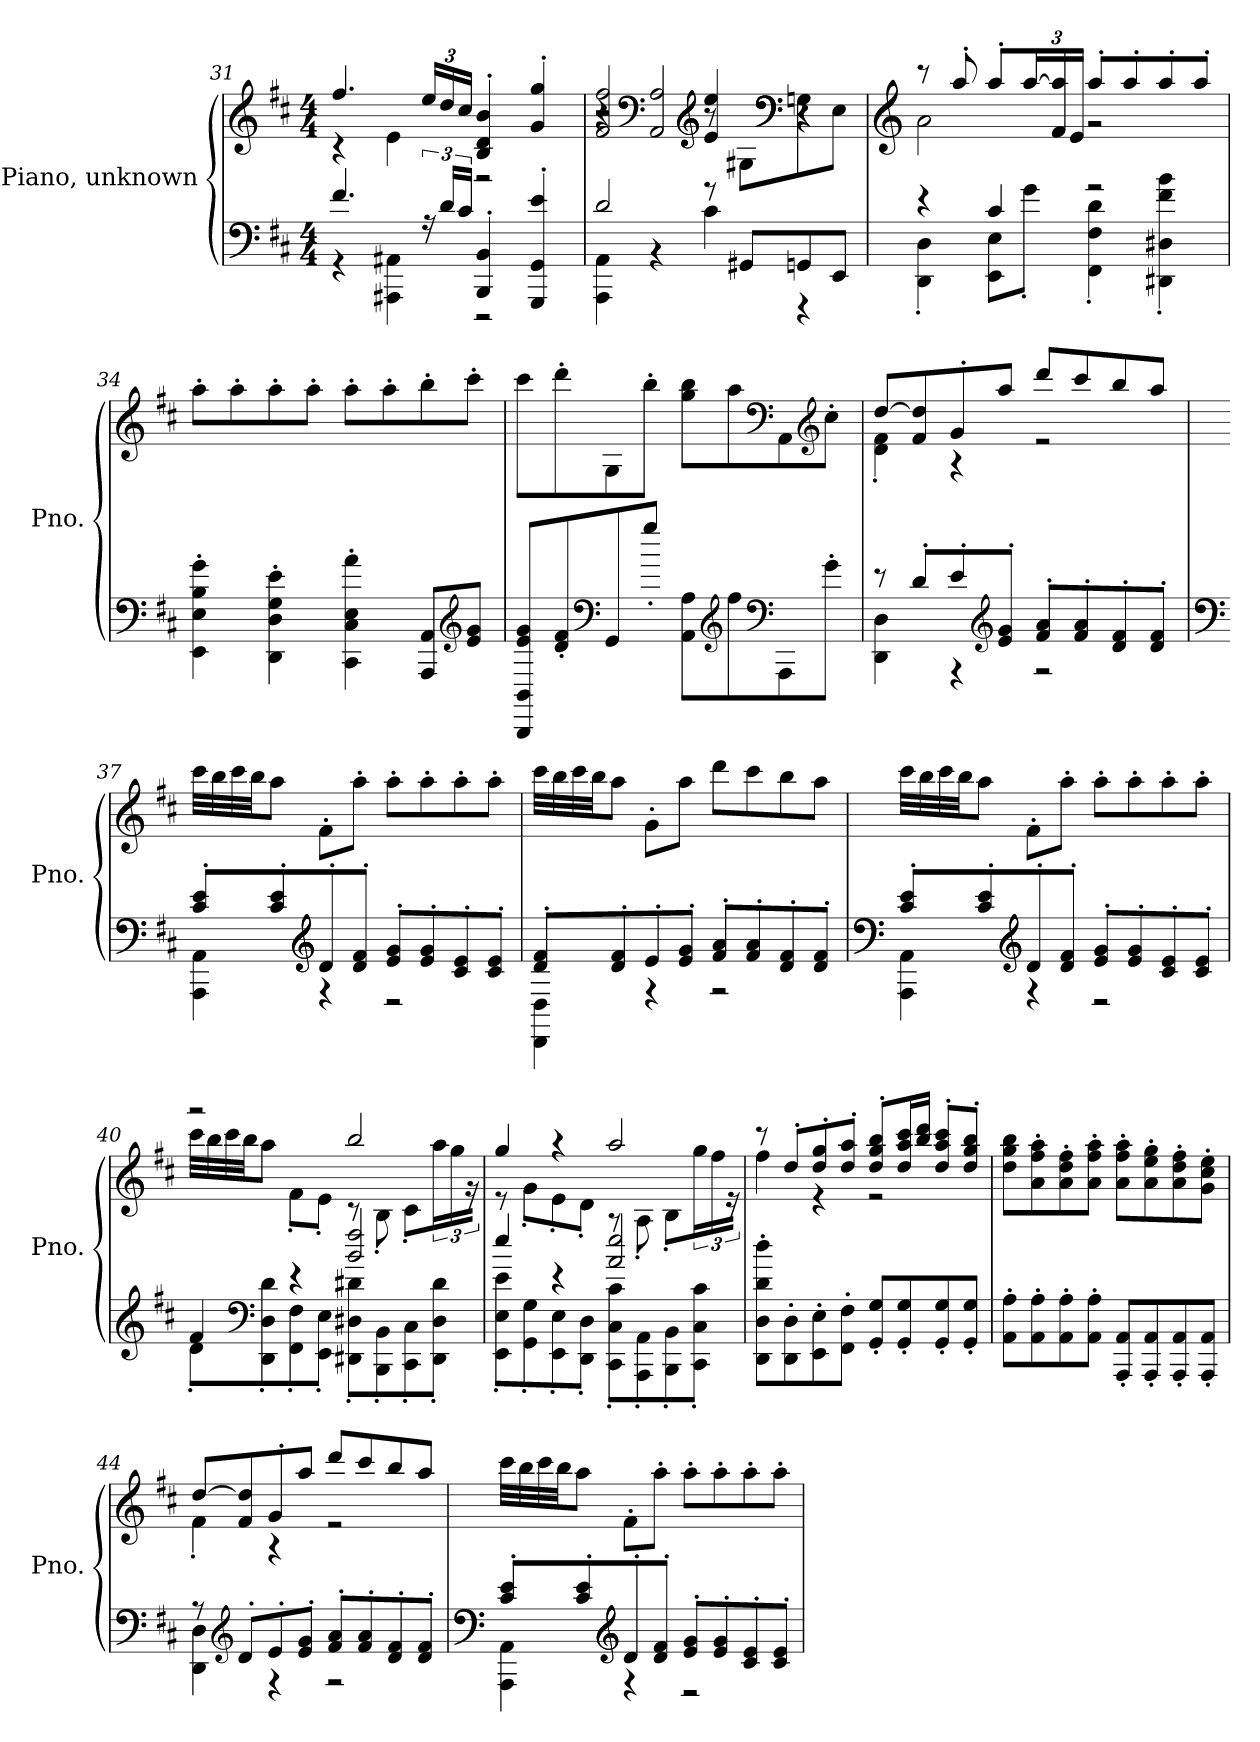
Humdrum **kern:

**kern	**kern
*part1	*part1
*staff2	*staff1
*I"Piano, unknown	*
*I'Pno.	*
*clefF4	*clefG2
*k[f#c#]	*k[f#c#]
*M4/4	*M4/4
=31	=31
*^	*^
4.f#/	4r	4.ff#/	4r
.	4AAA#X\ 4AA#X\	.	4e\
*	*	*Xbrackettup	*
24r	.	24ee/LL	.
24d/LL	.	24dd/	.
24c#/JJ	.	24cc#/JJ	.
4BBB/' 4BB/'	2r	4B/' 4d/' 4b/'	2r
4GGG/' 4GG/' 4e/'	.	4g/' 4gg/'	.
!!LO:LB:g=z
=32	=32	=32	=32
*	*	*	*^
2d/	4AAA\ 4AA\	2f#/ 2ff#/	2r	4r
*	*	*clefF4	*	*
.	4r	.	.	2AA/ 2A/
*	*	*clefG2	*	*
8r	4c#\	4e/ 4ee/	8r	.
8GG#X/L	.	.	8G#X\L	.
*	*	*clefF4	*	*
8GGn/	4r	4r	8Gn\	4r
8EE/J	.	.	8E\J	.
*	*	*v	*v	*v
=33	=33	=33
*	*	*clefG2
*	*	*^
4r	4DD\' 4D\'	8r	2a\
.	.	8aa'/	.
4c#/	8EE\ 8E\L	8aa'/L	.
.	8g'\J	[24aa/L	.
.	.	24f#/ 24aa/]	.
.	.	24e/JJ	.
2r	4FF#\' 4F#\' 4d\'	8aa'/L	2r
.	.	8aa'/	.
.	4DD#X\' 4D#X\' 4f#\' 4b\'	8aa'/	.
.	.	8aa'/J	.
*v	*v	*	*
*	*v	*v
=34	=34
4EE\' 4E\' 4B\' 4g\'	8aa'\L
.	8aa'\
4DD\' 4D\' 4G\' 4e\'	8aa'\
.	8aa'\J
4CC#\' 4C#\' 4E\' 4a\'	8aa'\L
.	8aa'\
8AAA/ 8AA/L	8bb'\
*clefG2	*
8e/ 8g/J	8ccc#'\J
!!LO:LB:g=z
=35	=35
8BBB/ 8BB/ 8e/ 8g/L	8ccc#\L
8d/' 8f#/'	8ddd'\
*clefF4	*
8GG/	8G\
8gg'/J	8bb'\J
8AA\ 8A\L	8gg\ 8bb\L
*clefG2	*
8ff#\	8aa\
*clefF4	*clefF4
8AAA\	8AA\
*	*clefG2
8g'\J	8cc#'\J
=36	=36
*^	*^
8r	4DD\ 4D\	[8dd/L	4d\' 4f#\'
8d'/L	.	8f#/ 8dd/]	.
8e'/	4r	8g'/	4r
*clefG2	*	*	*
8e/' 8g/'J	.	8aa/J	.
8f#/' 8a/'L	2r	8ddd/L	2r
8f#/' 8a/'	.	8ccc#/	.
8d/' 8f#/'	.	8bb/	.
8d/' 8f#/'J	.	8aa/J	.
*	*	*v	*v
!!LO:LB:g=z
=37	=37	=37
*clefF4	*	*
8c#/' 8e/'L	4AAA\ 4AA\	32ccc#\LLL
.	.	32bb\
.	.	32ccc#\
.	.	32bb\JJ
8c#/' 8e/'	.	8aa\J
*clefG2	*	*
8d'/	4r	8f#'\L
8d/' 8f#/'J	.	8aa'\J
8e/' 8g/'L	2r	8aa'\L
8e/' 8g/'	.	8aa'\
8c#/' 8e/'	.	8aa'\
8c#/' 8e/'J	.	8aa'\J
=38	=38	=38
8d/' 8f#/'L	4DD\ 4D\	32ccc#\LLL
.	.	32bb\
.	.	32ccc#\
.	.	32bb\JJ
8d/' 8f#/'	.	8aa\J
8e'/	4r	8g'\L
8e/' 8g/'J	.	8aa\J
8f#/' 8a/'L	2r	8ddd\L
8f#/' 8a/'	.	8ccc#\
8d/' 8f#/'	.	8bb\
8d/' 8f#/'J	.	8aa\J
!!LO:LB:g=z
=39	=39	=39
*clefF4	*	*
8c#/' 8e/'L	4AAA\ 4AA\	32ccc#\LLL
.	.	32bb\
.	.	32ccc#\
.	.	32bb\JJ
8c#/' 8e/'	.	8aa\J
*clefG2	*	*
8d'/	4r	8f#'\L
8d/' 8f#/'J	.	8aa'\J
8e/' 8g/'L	2r	8aa'\L
8e/' 8g/'	.	8aa'\
8c#/' 8e/'	.	8aa'\
8c#/' 8e/'J	.	8aa'\J
=40	=40	=40
*	*	*^
4f#/	8d'\L	2r	32ccc#\LLL
.	.	.	32bb\
.	.	.	32ccc#\
.	.	.	32bb\JJ
*clefF4	*	*	*
.	8DD\' 8D\' 8d\'	.	8aa\J
4r	8FF#\' 8F#\'	.	8f#'\L
.	8EE\' 8E\'J	.	8e'\J
2b/ 2ff#/	8DD#X\' 8D#X\' 8d#X\'L	2bb/	8r
.	8BBB\' 8BB\'	.	8B'\
.	8CC#\' 8C#\'	.	8c#'\L
*	*	*	*brackettup
.	8DD#\' 8D#\' 8d#\'J	.	24aa\L
.	.	.	24gg\JJ
.	.	.	24r
!!LO:LB:g=z	!!
=41	=41	=41	=41
4ee/	8EE\' 8E\' 8e\'L	4gg/	8r
.	8GG\' 8G\'	.	8g'\L
4r	8EE\' 8E\'	4r	8e'\
.	8DD\' 8D\'J	.	8d'\J
2a/ 2ee/	8CC#\' 8C#\' 8c#\'L	2aa/	8r
.	8AAA\' 8AA\'	.	8A'\
.	8BBB\' 8BB\'	.	8B'\L
.	8CC#\' 8C#\' 8c#\'J	.	24gg\L
.	.	.	24ff#\JJ
.	.	.	24r
*v	*v	*	*
=42	=42	=42
8DD\' 8D\' 8d\' 8dd\'L	8r	4ff#\
8DD\' 8D\'	8dd'/L	.
8EE\' 8E\'	8dd/' 8gg/'	4r
8FF#\' 8F#\'J	8dd/' 8aa/'J	.
8GG/' 8G/'L	8dd/' 8gg/' 8bb/'L	2r
8GG/' 8G/'	16dd/ 16aa/ 16ccc#/L	.
.	16bb/ 16ddd/JJ	.
8GG/' 8G/'	8dd/' 8aa/' 8ccc#/'L	.
8GG/' 8G/'J	8dd/' 8gg/' 8bb/'J	.
*	*v	*v
=43	=43
8AA\' 8A\'L	8dd\ 8gg\ 8bb\L
8AA\' 8A\'	8a\' 8ff#\' 8aa\'
8AA\' 8A\'	8a\' 8dd\' 8ff#\'
8AA\' 8A\'J	8a\' 8ff#\' 8aa\'J
8AAA/' 8AA/'L	8a\' 8ff#\' 8aa\'L
8AAA/' 8AA/'	8a\' 8ee\' 8gg\'
8AAA/' 8AA/'	8a\' 8dd\' 8ff#\'
8AAA/' 8AA/'J	8g\' 8cc#\' 8ee\'J
!!LO:PB:g=z
=44	=44
*^	*^
8r	4DD\ 4D\	[8dd/L	4f#'\
*clefG2	*	*	*
8d'/L	.	8f#/ 8dd/]	.
8e'/	4r	8g'/	4r
8e/' 8g/'J	.	8aa/J	.
8f#/' 8a/'L	2r	8ddd/L	2r
8f#/' 8a/'	.	8ccc#/	.
8d/' 8f#/'	.	8bb/	.
8d/' 8f#/'J	.	8aa/J	.
*	*	*v	*v
=45	=45	=45
*clefF4	*	*
8c#/' 8e/'L	4AAA\ 4AA\	32ccc#\LLL
.	.	32bb\
.	.	32ccc#\
.	.	32bb\JJ
8c#/' 8e/'	.	8aa\J
*clefG2	*	*
8d'/	4r	8f#'\L
8d/' 8f#/'J	.	8aa'\J
8e/' 8g/'L	2r	8aa'\L
8e/' 8g/'	.	8aa'\
8c#/' 8e/'	.	8aa'\
8c#/' 8e/'J	.	8aa'\J
*v	*v	*
=	=
*-	*-
